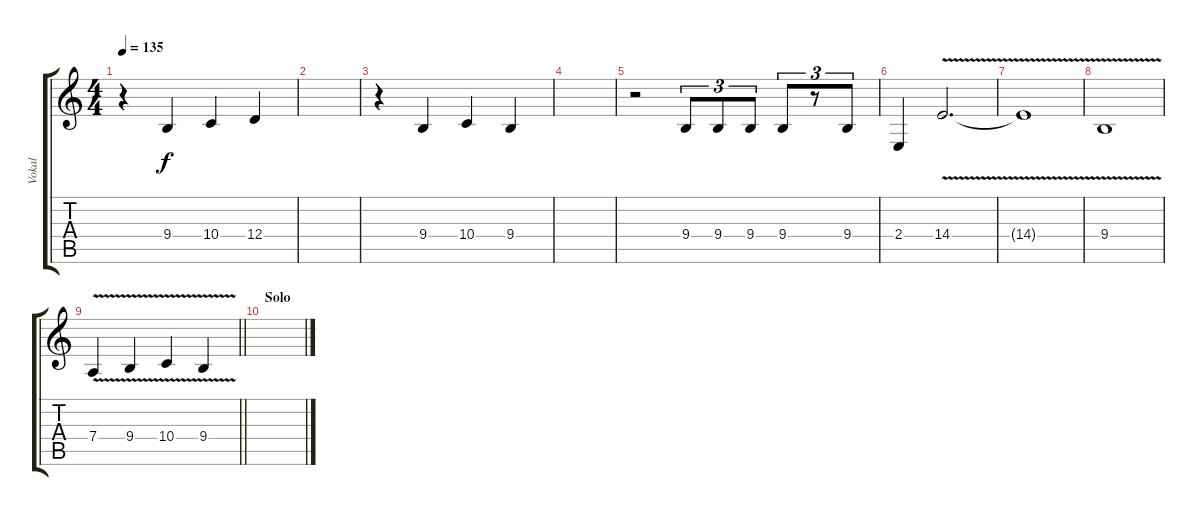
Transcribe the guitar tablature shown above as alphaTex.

\track ("Vokal" "Vokal") {instrument violin}
\staff {score tabs}
\tuning (E4 B3 G3 D3 A2 E2) {hide}
\ts (4 4)
\tempo 135
\clef g2
\ks c
r.4{dy f} 9.4.4 10.4.4 12.4.4 |
|
r.4 9.4.4 10.4.4 9.4.4 |
|
r.2 9.4.8{tu (3 2)} 9.4.8{tu (3 2)} 9.4.8{tu (3 2)} 9.4.8{tu (3 2)} r.8{tu (3 2)} 9.4.8{tu (3 2)} |
2.4.4 14.4{v}.2{d} |
14.4{t}.1 |
9.4{v}.1 |
\barLineRight lightlight
7.4{v}.4 9.4{v}.4 10.4{v}.4 9.4{v}.4 |
\section ("" "Solo")
